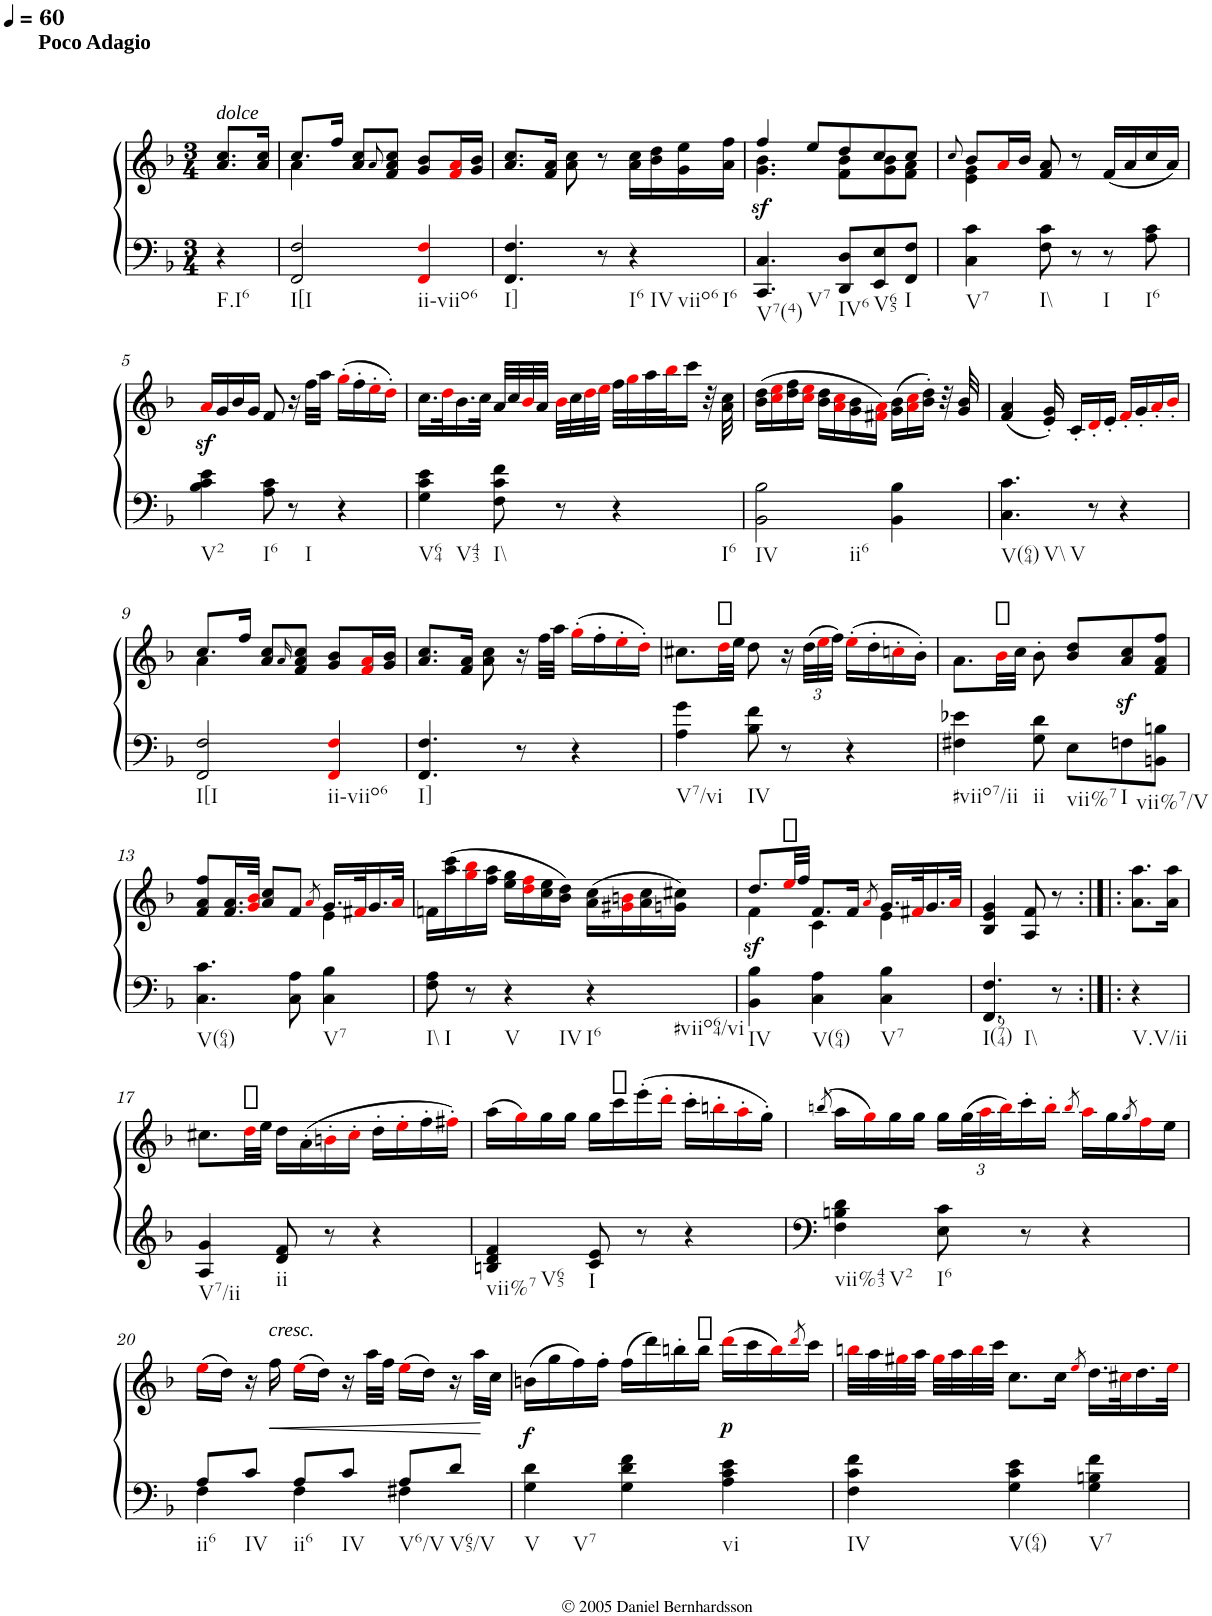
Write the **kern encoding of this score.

**kern	**kern	**dynam
*part1	*part1	*part1
*staff2	*staff1	*staff1/2
*I"Piano	*	*
*I'Pno.	*	*
*clefF4	*clefG2	*
*k[b-]	*k[b-]	*
*F:	*F:	*
*M3/4	*M3/4	*
*MM60	*MM60	*
=	=	=
!	!LO:TX:a:i:t=dolce	!
!	!LO:TX:a:B:t=Poco Adagio	!
!LO:TX:b:t=F.I6	!	!
4r	8.a/ 8.cc/L	.
.	16a/ 16cc/Jk	.
=1	=1	=1
*	*^	*
!LO:TX:b:t=I[I	!	!	!
2FF/ 2F/	8.cc/L	4a\	.
.	16ff/Jk	.	.
.	8a/ 8cc/L	2ryy	.
.	8qa/	.	.
.	8f/ 8a/ 8cc/J	.	.
!LO:TX:b:t=ii-viio6	!	!	!
4FFi/ 4Fi/	8g/ 8b-/L	.	.
.	16fi/ 16ai/L	.	.
.	16g/ 16b-/JJ	.	.
*	*v	*v	*
=2	=2	=2
!LO:TX:b:t=I]	!	!
4.FF/ 4.F/	8.a/ 8.cc/L	.
.	16f/ 16a/Jk	.
.	8a\ 8cc\	.
8r	8r	.
!LO:TX:b:t=I6	!	!
!LO:TX:b:t=IV	!	!
!LO:TX:b:t=viio6	!	!
!LO:TX:b:t=I6	!	!
4r	16a\ 16cc\LL	.
.	16b-\ 16dd\	.
.	16g\ 16ee\	.
.	16a\ 16ff\JJ	.
=3	=3	=3
*	*^	*
!LO:TX:b:t=V7(4)	!	!	!
!LO:TX:b:t=V7	!	!	!
!	!	!	!LO:DY:b
4.CC/ 4.C/	4ff/	4.g\ 4.b-\	sf
.	8ee/L	.	.
!LO:TX:b:t=IV6	!	!	!
8DD/ 8D/L	8dd/	8f\ 8b-\L	.
!LO:TX:b:t=V65	!	!	!
8EE/ 8E/	8cc/	8g\ 8b-\	.
!LO:TX:b:t=I	!	!	!
8FF/ 8F/J	8cc/J	8f\ 8a\J	.
=4	=4	=4	=4
.	8qcc/	.	.
!LO:TX:b:t=V7	!	!	!
4C\ 4c\	8b-/L	4e\ 4g\	.
.	16ai/L	.	.
.	16b-/JJ	.	.
!LO:TX:b:t=I\\	!	!	!
8F\ 8c\	8f/ 8a/	4ryy	.
8r	8r	.	.
!LO:TX:b:t=I	!	!	!
8r	(16f/LL	4ryy	.
.	16a/	.	.
!LO:TX:b:t=I6	!	!	!
8A\ 8c\	16cc/	.	.
.	16a/JJ)	.	.
*	*v	*v	*
!!LO:LB:g=z
=5	=5	=5
!LO:TX:b:t=V2	!	!
4B-\ 4c\ 4e\	16az<i/LL	.
.	16g/	.
.	16b-/	.
.	16g/JJ	.
!LO:TX:b:t=I6	!	!
8A\ 8c\	8f/	.
!LO:TX:b:t=I	!	!
8r	16r	.
.	32ff\LLL	.
.	32aa\JJJ	.
4r	(16gg'i\LL	.
.	16ff'\	.
.	16ee'i\	.
.	16dd'i\JJ)	.
=6	=6	=6
!LO:TX:b:t=V64	!	!
!LO:TX:b:t=V43	!	!
4G\ 4c\ 4e\	16.cc\LL	.
.	32ddi\K	.
.	16.b-\	.
.	32cc\JJk	.
!LO:TX:b:t=I\\	!	!
8F\ 8c\ 8f\	32a/LLL	.
.	32cc/	.
.	32b-i/	.
.	32a/JJJ	.
8r	32b-i\LLL	.
.	32cc\	.
.	32ddi\	.
.	32eei\JJJ	.
!LO:TX:b:t=I6	!	!
4r	32ff\LLL	.
.	32ggi\	.
.	32aa\	.
.	32bb-i\J	.
.	16ccc\JJ	.
.	32r	.
.	32a\ 32cc\	.
=7	=7	=7
!LO:TX:b:t=IV	!	!
!LO:TX:b:t=ii6	!	!
2BB-\ 2B-\	(16b-\ 16dd\LL	.
.	16cci\ 16eei\	.
.	16dd\ 16ff\	.
.	16cci\ 16eei\JJ	.
.	16b-\ 16dd\LL	.
.	16ai\ 16cci\	.
.	16g\ 16b-\	.
.	16f#Xi\ 16ai\JJ)	.
4BB-\ 4B-\	(16g\ 16b-\LL	.
.	16ai\ 16cci\	.
.	16b-\' 16dd\'JJ)	.
.	32r	.
.	32g/ 32b-/	.
=8	=8	=8
!LO:TX:b:t=V(64)	!	!
!LO:TX:b:t=V\\	!	!
!LO:TX:b:t=V	!	!
4.C\ 4.c\	(4f/ 4a/	.
.	16e/' 16g/')	.
.	16c'/LL	.
8r	16d'i/	.
.	16e'/JJ	.
4r	16f'i/LL	.
.	16g'/	.
.	16a'i/	.
.	16b-'i/JJ	.
!!LO:LB:g=z
=9	=9	=9
*	*^	*
!LO:TX:b:t=I[I	!	!	!
2FF/ 2F/	8.cc/L	4a\	.
.	16ff/Jk	.	.
.	8a/ 8cc/L	4ryy	.
.	16qa/	.	.
.	8f/ 8a/ 8cc/J	.	.
!LO:TX:b:t=ii-viio6	!	!	!
4FFi/ 4Fi/	8g/ 8b-/L	4ryy	.
.	16fi/ 16ai/L	.	.
.	16g/ 16b-/JJ	.	.
*	*v	*v	*
=10	=10	=10
!LO:TX:b:t=I]	!	!
4.FF/ 4.F/	8.a/ 8.cc/L	.
.	16f/ 16a/Jk	.
.	8a\ 8cc\	.
8r	16r	.
.	32ff\LLL	.
.	32aa\JJJ	.
4r	(16gg'i\LL	.
.	16ff'\	.
.	16ee'i\	.
.	16dd'i\JJ)	.
=11	=11	=11
!LO:TX:b:t=V7/vi	!	!
4A\ 4g\	8.cc#X\L	.
.	32ddi\LL	.
.	32ee\JJJ	.
!LO:TX:b:t=IV	!	!
8B-\ 8f\	8dd\	.
8r	16r	.
*	*Xbrackettup	*
.	(48dd\LLL	.
.	48eei\	.
.	48ff\JJJ)	.
4r	(16ee'i\LL	.
.	16dd'\	.
.	16ccn'i\	.
.	16b-'\JJ)	.
=12	=12	=12
!LO:TX:b:t=#viio7/ii	!	!
4F#X\ 4e-X\	8.a\L	.
.	32b-i\LL	.
.	32cc\JJJ	.
!LO:TX:b:t=ii	!	!
8G\ 8d\	8b-'\	.
!LO:TX:b:t=vii%7	!	!
8E\L	8b-/ 8dd/L	.
!LO:TX:b:t=I	!	!
8Fn\	8a/z< 8cc/z<	.
!LO:TX:b:t=vii%7/V	!	!
8BBn\ 8Bn\J	8f/ 8a/ 8ff/J	.
!!LO:LB:g=z
=13	=13	=13
*	*^	*
!LO:TX:b:t=V(64)	!	!	!
4.C\ 4.c\	8f/ 8a/ 8ff/L	2ryy	.
.	16.f/ 16.a/L	.	.
.	32gi/ 32b-i/JJk	.	.
.	8a/ 8cc/L	.	.
8C\ 8A\	8f/J	.	.
.	8qai/	.	.
!LO:TX:b:t=V7	!	!	!
4C\ 4B-\	16.g/LL	4e\	.
.	32f#Xi/K	.	.
.	16.g/	.	.
.	32ai/JJk	.	.
*	*v	*v	*
=14	=14	=14
!LO:TX:b:t=I\\	!	!
!LO:TX:b:t=I	!	!
8F\ 8A\	16fn\LL	.
.	(16aa\ 16ccc\	.
8r	16ggi\ 16bb-i\	.
.	16ff\ 16aa\JJ	.
!LO:TX:b:t=V	!	!
!LO:TX:b:t=IV	!	!
4r	16ee\ 16gg\LL	.
.	16ddi\ 16ffi\	.
.	16cc\ 16ee\	.
.	16b-\ 16dd\JJ)	.
!LO:TX:b:t=I6	!	!
!LO:TX:b:t=#viio64/vi	!	!
4r	(16a\ 16cc\LL	.
.	16g#Xi\ 16bni\	.
.	16a\ 16cc\	.
.	16gn\ 16cc#X\JJ)	.
=15	=15	=15
*	*^	*
!LO:TX:b:t=IV	!	!	!
!	!	!	!LO:DY:b
4BB-\ 4B-\	8.dd/L	4f\	sf
.	32eei/LL	.	.
.	32ff/JJJ	.	.
!LO:TX:b:t=V(64)	!	!	!
4C\ 4A\	8.f/L	4c\	.
.	16f/Jk	.	.
.	8qai/	.	.
!LO:TX:b:t=V7	!	!	!
4C\ 4B-\	16.g/LL	4e\	.
.	32f#Xi/K	.	.
.	16.g/	.	.
.	32ai/JJk	.	.
*	*v	*v	*
=16	=16	=16
!LO:TX:b:t=I(974)	!	!
!LO:TX:b:t=I\\	!	!
4.FF/ 4.F/	4B-/ 4e/ 4g/	.
.	8A/ 8f/	.
8r	8r	.
=16X1:|!|:	=16X1:|!|:	=16X1:|!|:
!LO:TX:b:t=V.V/ii	!	!
4r	8.a\ 8.aa\L	.
.	16a\ 16aa\Jk	.
!!LO:LB:g=z
=17	=17	=17
!LO:TX:b:t=V7/ii	!	!
4A/ 4g/	8.cc#X\L	.
.	32ddi\LL	.
.	32ee\JJJ	.
!LO:TX:b:t=ii	!	!
8d/ 8f/	16dd\LL	.
.	(16a'\	.
8r	16bn'i\	.
.	16cc#'i\JJ	.
4r	16dd'\LL	.
.	16ee'i\	.
.	16ff'\	.
.	16ff#X'i\JJ)	.
=18	=18	=18
!LO:TX:b:t=vii%7	!	!
!LO:TX:b:t=V65	!	!
4Bn/ 4d/ 4f/	(16aa\LL	.
.	16ggi\)	.
.	16gg\	.
.	16gg\JJ	.
!LO:TX:b:t=I	!	!
8c/ 8e/	16gg\LL	.
.	16ccc\	.
8r	(16eee'\	.
.	16ddd'i\JJ	.
4r	16ccc'\LL	.
.	16bbn'i\	.
.	16aa'i\	.
.	16gg'\JJ)	.
=19	=19	=19
.	(8qbbn/	.
!LO:TX:b:t=vii%43	!	!
!LO:TX:b:t=V2	!	!
4F\ 4Bn\ 4d\	16aa\LL	.
.	16ggi\)	.
.	16gg\	.
.	16gg\JJ	.
!LO:TX:b:t=I6	!	!
8E\ 8c\	16gg\LL	.
.	(48gg\L	.
.	48aai\	.
.	48bbi\J)	.
8r	16ccc'\	.
.	16bb'i\JJ	.
.	8qbbi/	.
4r	16aai\LL	.
.	16gg\	.
.	8qgg/	.
.	16ffi\	.
.	16ee\JJ	.
!!LO:LB:g=z
=20	=20	=20
*^	*	*
!LO:TX:b:t=ii6	!	!	!
8A/L	4F\	(16eei\LL	.
.	.	16dd\JJ)	.
!LO:TX:b:t=IV	!	!	!
8c/J	.	16r	.
!	!	!LO:TX:a:i:t=cresc.	!
!	!	!	!LO:HP:b
.	.	16ff\	<
!LO:TX:b:t=ii6	!	!	!
8A/L	4F\	(16eei\LL	.
.	.	16dd\JJ)	.
!LO:TX:b:t=IV	!	!	!
8c/J	.	16r	.
.	.	32aa\LLL	.
.	.	32ff\JJJ	.
!LO:TX:b:t=V6/V	!	!	!
8A/L	4F#X\	(16eei\LL	.
.	.	16dd\JJ)	.
!LO:TX:b:t=V65/V	!	!	!
8d/J	.	16r	.
.	.	32aa\LLL	.
.	.	32cc\JJJ	[
*v	*v	*	*
=21	=21	=21
!LO:TX:b:t=V	!	!
!LO:TX:b:t=V7	!	!
!	!	!LO:DY:b
4G\ 4d\	(16bn\LL	f
.	16gg\	.
.	16ff\)	.
.	16ff'\JJ	.
4G\ 4d\ 4f\	(16ff\LL	.
.	16ddd\)	.
.	16bbn'\	.
.	16bb\JJ	.
!LO:TX:b:t=vi	!	!
!	!	!LO:DY:b
4A\ 4c\ 4e\	(16dddi\LL	p
.	16ccc\	.
.	16bbi\)	.
.	8qdddi/	.
.	16ccc\JJ	.
=22	=22	=22
!LO:TX:b:t=IV	!	!
4F\ 4c\ 4f\	32bbni\LLL	.
.	32aa\	.
.	32gg#Xi\	.
.	32aa\JJJ	.
.	32gg#i\LLL	.
.	32aa\	.
.	32bbi\	.
.	32ccc\JJJ	.
!LO:TX:b:t=V(64)	!	!
4G\ 4c\ 4e\	8.cc\L	.
.	16cc\Jk	.
.	8qeei/	.
!LO:TX:b:t=V7	!	!
4G\ 4Bn\ 4f\	16.dd\LL	.
.	32cc#Xi\K	.
.	16.dd\	.
.	32eei\JJk	.
=	=	=
*-	*-	*-
